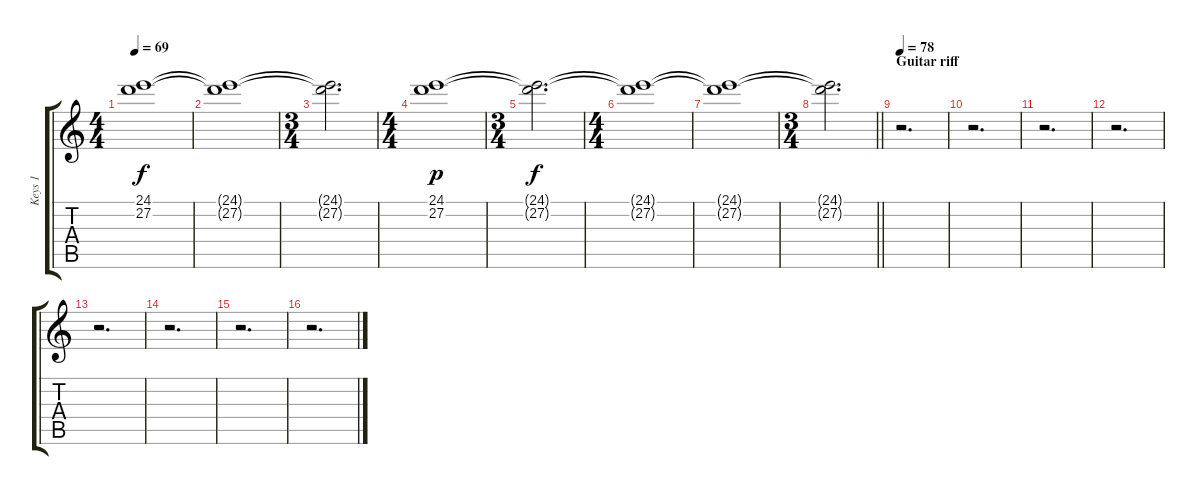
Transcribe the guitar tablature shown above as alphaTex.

\track ("Keys 1" "Keys 1") {instrument rockorgan}
\staff {score tabs}
\tuning (E4 B3 G3 D3 A2 E2) {hide}
\ts (4 4)
\tempo 69
\clef g2
\ks c
(24.1{t} 27.2{t}).1{dy f} |
(24.1{t} 27.2{t}).1 |
\ts (3 4)
(24.1{t} 27.2{t}).2{d} |
\ts (4 4)
(24.1 27.2).1{dy p} |
\ts (3 4)
(24.1{t} 27.2{t}).2{d dy f} |
\ts (4 4)
(24.1{t} 27.2{t}).1 |
(24.1{t} 27.2{t}).1 |
\ts (3 4)
\barLineRight lightlight
(24.1{t} 27.2{t}).2{d} |
\section ("" "Guitar riff")
\tempo 78
r.2{d} |
r.2{d} |
r.2{d} |
r.2{d} |
r.2{d} |
r.2{d} |
r.2{d} |
r.2{d}
